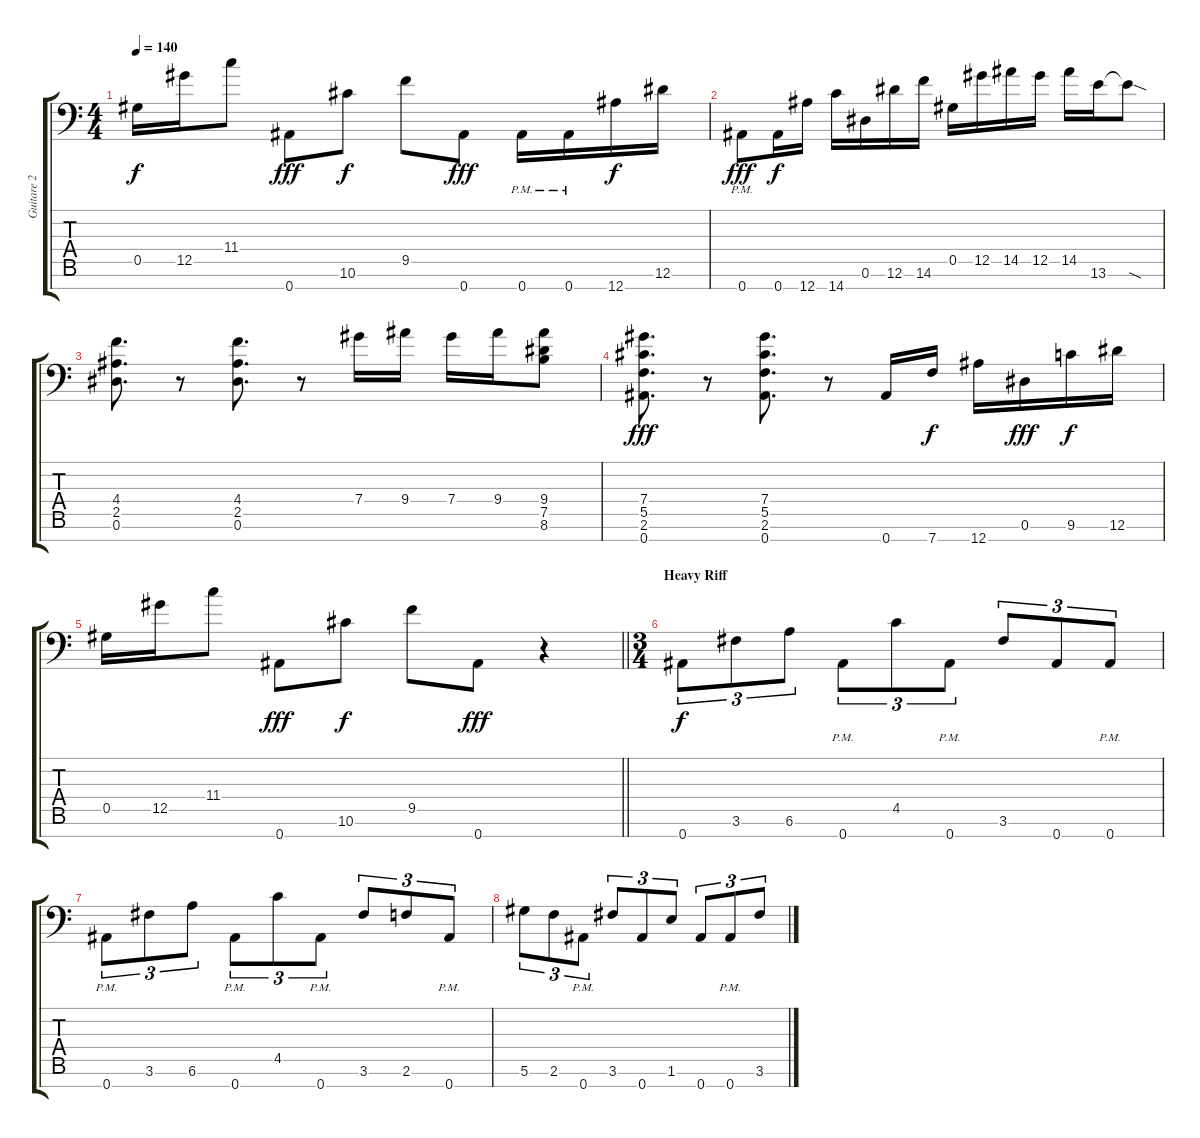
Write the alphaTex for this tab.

\track ("Guitare 2" "Guitare 2") {instrument distortionguitar}
\staff {score tabs}
\tuning (Eb4 Bb3 Gb3 Db3 Ab2 Eb2 Bb1) {hide}
\ts (4 4)
\tempo 140
\clef f4
\ks c
0.5.16{dy f} 12.5.16 11.4.8 0.7.8{dy fff} 10.6.8{dy f} 9.5.8 0.7.8{dy fff} 0.7{pm}.16 0.7{pm}.16 12.7.16{dy f} 12.6.16 |
0.7{pm}.8{dy fff} 0.7.16{dy f} 12.7.16 14.7.16 0.6.16 12.6.16 14.6.16 0.5.16 12.5.16 14.5.16 12.5.16 14.5.16 13.6.16 13.6{sod t}.8 |
(4.4 2.5 0.6).8{d} r.8 (4.4 2.5 0.6).8{d} r.8 7.4.16 9.4.16 7.4.16 9.4.16 (9.4 7.5 8.6).8 |
(7.4 5.5 2.6 0.7).8{d dy fff} r.8 (7.4 5.5 2.6 0.7).8{d} r.8 0.7.16 7.7.16{dy f} 12.7.16 0.6.16{dy fff} 9.6.16{dy f} 12.6.16 |
\barLineRight lightlight
0.5.16 12.5.16 11.4.8 0.7.8{dy fff} 10.6.8{dy f} 9.5.8 0.7.8{dy fff} r.4 |
\ts (3 4)
\section ("" "Heavy Riff")
0.7.8{tu (3 2) dy f} 3.6.8{tu (3 2)} 6.6.8{tu (3 2)} 0.7{pm}.8{tu (3 2)} 4.5.8{tu (3 2)} 0.7{pm}.8{tu (3 2)} 3.6.8{tu (3 2)} 0.7.8{tu (3 2)} 0.7{pm}.8{tu (3 2)} |
0.7{pm}.8{tu (3 2)} 3.6.8{tu (3 2)} 6.6.8{tu (3 2)} 0.7{pm}.8{tu (3 2)} 4.5.8{tu (3 2)} 0.7{pm}.8{tu (3 2)} 3.6.8{tu (3 2)} 2.6.8{tu (3 2)} 0.7{pm}.8{tu (3 2)} |
5.6.8{tu (3 2)} 2.6.8{tu (3 2)} 0.7{pm}.8{tu (3 2)} 3.6.8{tu (3 2)} 0.7.8{tu (3 2)} 1.6.8{tu (3 2)} 0.7.8{tu (3 2)} 0.7{pm}.8{tu (3 2)} 3.6.8{tu (3 2)}
